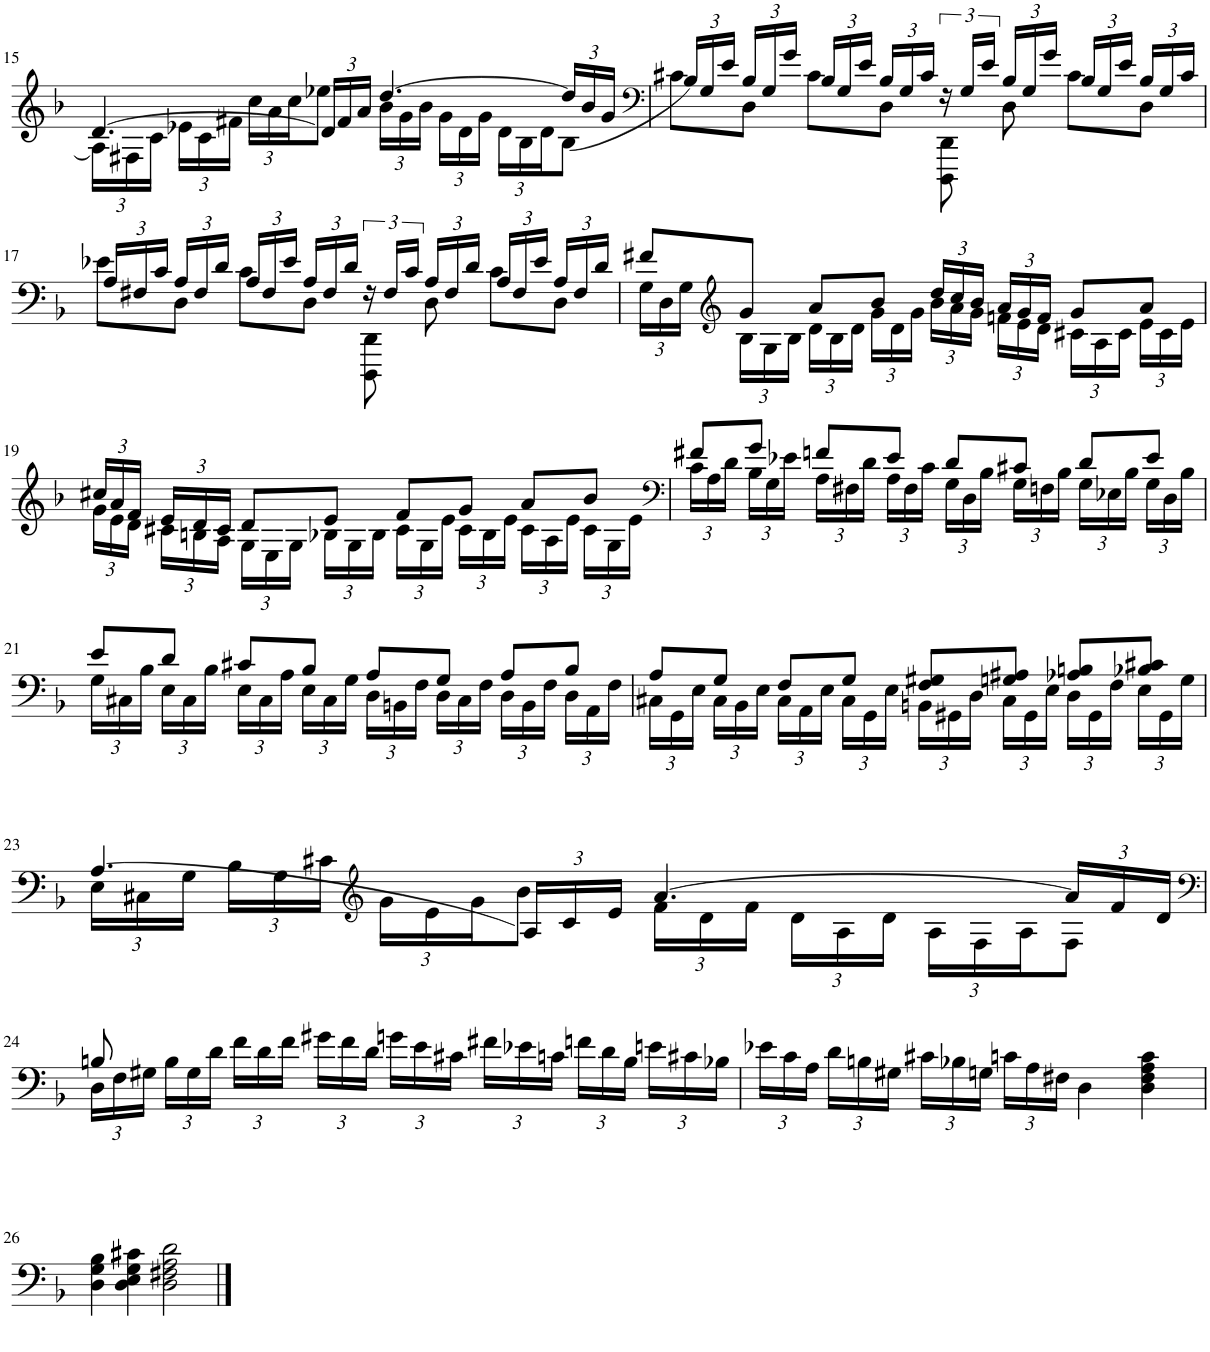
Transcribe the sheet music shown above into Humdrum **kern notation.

**kern
*part1
*staff1
*I"Piano
*I'Pno.
!!LO:PB:g=z
*clefG2
*k[b-]
*M4/4
=15
*^
*	*Xbrackettup
[4.d/	24A\LL]
.	24F#X\
.	24c\JJ
.	24e-X\LL
.	24c\
.	24f#X\JJ
.	24cc\LL
.	24a\
.	24cc\J
24d/LL]	8ee-X\J
24f#/	.
24a/JJ	.
[4.dd/	24b-\LL
.	24g\
.	24b-\JJ
.	24g\LL
.	24d\
.	24g\JJ
.	24d\LL
.	24B-\
.	24d\J
24dd/LL]	[8B-\J
24b-/	.
24g/JJ	.
=16	=16
*clefF4	*
24B-/LL]	8c#X\L
24G/	.
24e/JJ	.
24B-/LL	8D\J
24G/	.
24g/JJ	.
24B-/LL	8c#\L
24G/	.
24e/JJ	.
24B-/LL	8D\J
24G/	.
24c#/JJ	.
*brackettup	*
24r	8DDD\ 8DD\
24G/LL	.
24e/JJ	.
*Xbrackettup	*
24B-/LL	8D\
24G/	.
24g/JJ	.
24B-/LL	8c#\L
24G/	.
24e/JJ	.
24B-/LL	8D\J
24G/	.
24c#/JJ	.
!!LO:LB:g=z	!!
=17	=17
24A/LL	8e-X\L
24F#X/	.
24c/JJ	.
24A/LL	8D\J
24F#/	.
24d/JJ	.
24A/LL	8c\L
24F#/	.
24e-/JJ	.
24A/LL	8D\J
24F#/	.
24d/JJ	.
*brackettup	*
24r	8DDD\ 8DD\
24F#/LL	.
24c/JJ	.
*Xbrackettup	*
24A/LL	8D\
24F#/	.
24d/JJ	.
24A/LL	8c\L
24F#/	.
24e-/JJ	.
24A/LL	8D\J
24F#/	.
24d/JJ	.
=18	=18
8f#X/L	24G\LL
.	24D\
.	24G\JJ
*clefG2	*
8g/J	24B-\LL
.	24G\
.	24B-\JJ
8a/L	24d\LL
.	24B-\
.	24d\JJ
8b-/J	24g\LL
.	24d\
.	24g\JJ
24dd/LL	24b-\LL
24cc/	24a\
24b-/JJ	24g\JJ
24a/LL	24fn\LL
24g/	24e\
24f/JJ	24d\JJ
8g/L	24c#X\LL
.	24A\
.	24c#\JJ
8a/J	24e\LL
.	24c#\
.	24e\JJ
!!LO:LB:g=z	!!
=19	=19
24cc#X/LL	24g\LL
24a/	24e\
24f/JJ	24d\JJ
24e/LL	24c#X\LL
24d/	24Bn\
24c#/JJ	24A\JJ
8d/L	24G\LL
.	24E\
.	24G\JJ
8e/J	24B-X\LL
.	24G\
.	24B-\JJ
8f/L	24c#\LL
.	24G\
.	24e\JJ
8g/J	24c#\LL
.	24B-\
.	24e\JJ
8a/L	24c#\LL
.	24A\
.	24e\JJ
8b-/J	24c#\LL
.	24G\
.	24e\JJ
=20	=20
*clefF4	*
8f#X/L	24c\LL
.	24A\
.	24d\JJ
8g/J	24B-\LL
.	24G\
.	24e-X\JJ
8fn/L	24A\LL
.	24F#X\
.	24d\JJ
8e-/J	24A\LL
.	24F#\
.	24c\JJ
8d/L	24G\LL
.	24D\
.	24B-\JJ
8c#X/J	24G\LL
.	24Fn\
.	24B-\JJ
8d/L	24G\LL
.	24E-X\
.	24B-\JJ
8e-/J	24G\LL
.	24D\
.	24B-\JJ
!!LO:LB:g=z	!!
=21	=21
8e/L	24G\LL
.	24C#X\
.	24B-\JJ
8d/J	24E\LL
.	24C#\
.	24B-\JJ
8c#X/L	24E\LL
.	24C#\
.	24A\JJ
8B-/J	24E\LL
.	24C#\
.	24G\JJ
8A/L	24D\LL
.	24BBn\
.	24F\JJ
8G/J	24D\LL
.	24C#\
.	24F\JJ
8A/L	24D\LL
.	24BB\
.	24F\JJ
8B-/J	24D\LL
.	24AA\
.	24F\JJ
=22	=22
8A/L	24C#X\LL
.	24GG\
.	24E\JJ
8G/J	24C#\LL
.	24BB-\
.	24E\JJ
8F/L	24C#\LL
.	24AA\
.	24E\JJ
8G/J	24C#\LL
.	24GG\
.	24E\JJ
8F/ 8G#X/L	24BBn\LL
.	24GG#X\
.	24D\JJ
8Gn/ 8A#X/J	24C#\LL
.	24GG#\
.	24E\JJ
8A-X/ 8Bn/L	24D\LL
.	24GG#\
.	24F\JJ
8B-X/ 8c#X/J	24E\LL
.	24GG#\
.	24G\JJ
!!LO:LB:g=z	!!
=23	=23
[4.A/	24E\LL
.	24C#X\
.	24G\JJ
.	24B-\LL
.	24G\
.	24c#X\JJ
*clefG2	*
.	24g\LL
.	24e\
.	24g\J
24A/LL]	8b-\J
24c#/	.
24e/JJ	.
[4.a/	24f\LL
.	24d\
.	24f\JJ
.	24d\LL
.	24A\
.	24d\JJ
.	24A\LL
.	24F\
.	24A\J
24a/LL]	8F\J
24f/	.
24d/JJ	.
!!LO:LB:g=z	!!
=24	=24
*clefF4	*
8Bn/	24D\LL
.	24F\
.	24G#X\JJ
8ryy	24B\LL
.	24G#\
.	24d\JJ
8ryy	24f\LL
.	24d\
.	24f\JJ
8ryy	24g#X\LL
.	24f\
.	24d\JJ
8ryy	24gn\LL
.	24e\
.	24c#X\JJ
8ryy	24f#X\LL
.	24e-X\
.	24cn\JJ
8ryy	24fn\LL
.	24d\
.	24B\JJ
8ryy	24en\LL
.	24c#X\
.	24B-X\JJ
*v	*v
=25
24e-X\LL
24c\
24A\JJ
24d\LL
24Bn\
24G#X\JJ
24c#X\LL
24B-X\
24Gn\JJ
24cn\LL
24A\
24F#X\JJ
4D\
4D\ 4F#\ 4A\ 4c\
!!LO:LB:g=z
=26
4D\ 4G\ 4B-\
4D\ 4E\ 4G\ 4c#X\
2D\ 2F#X\ 2A\ 2d\
==
*-
